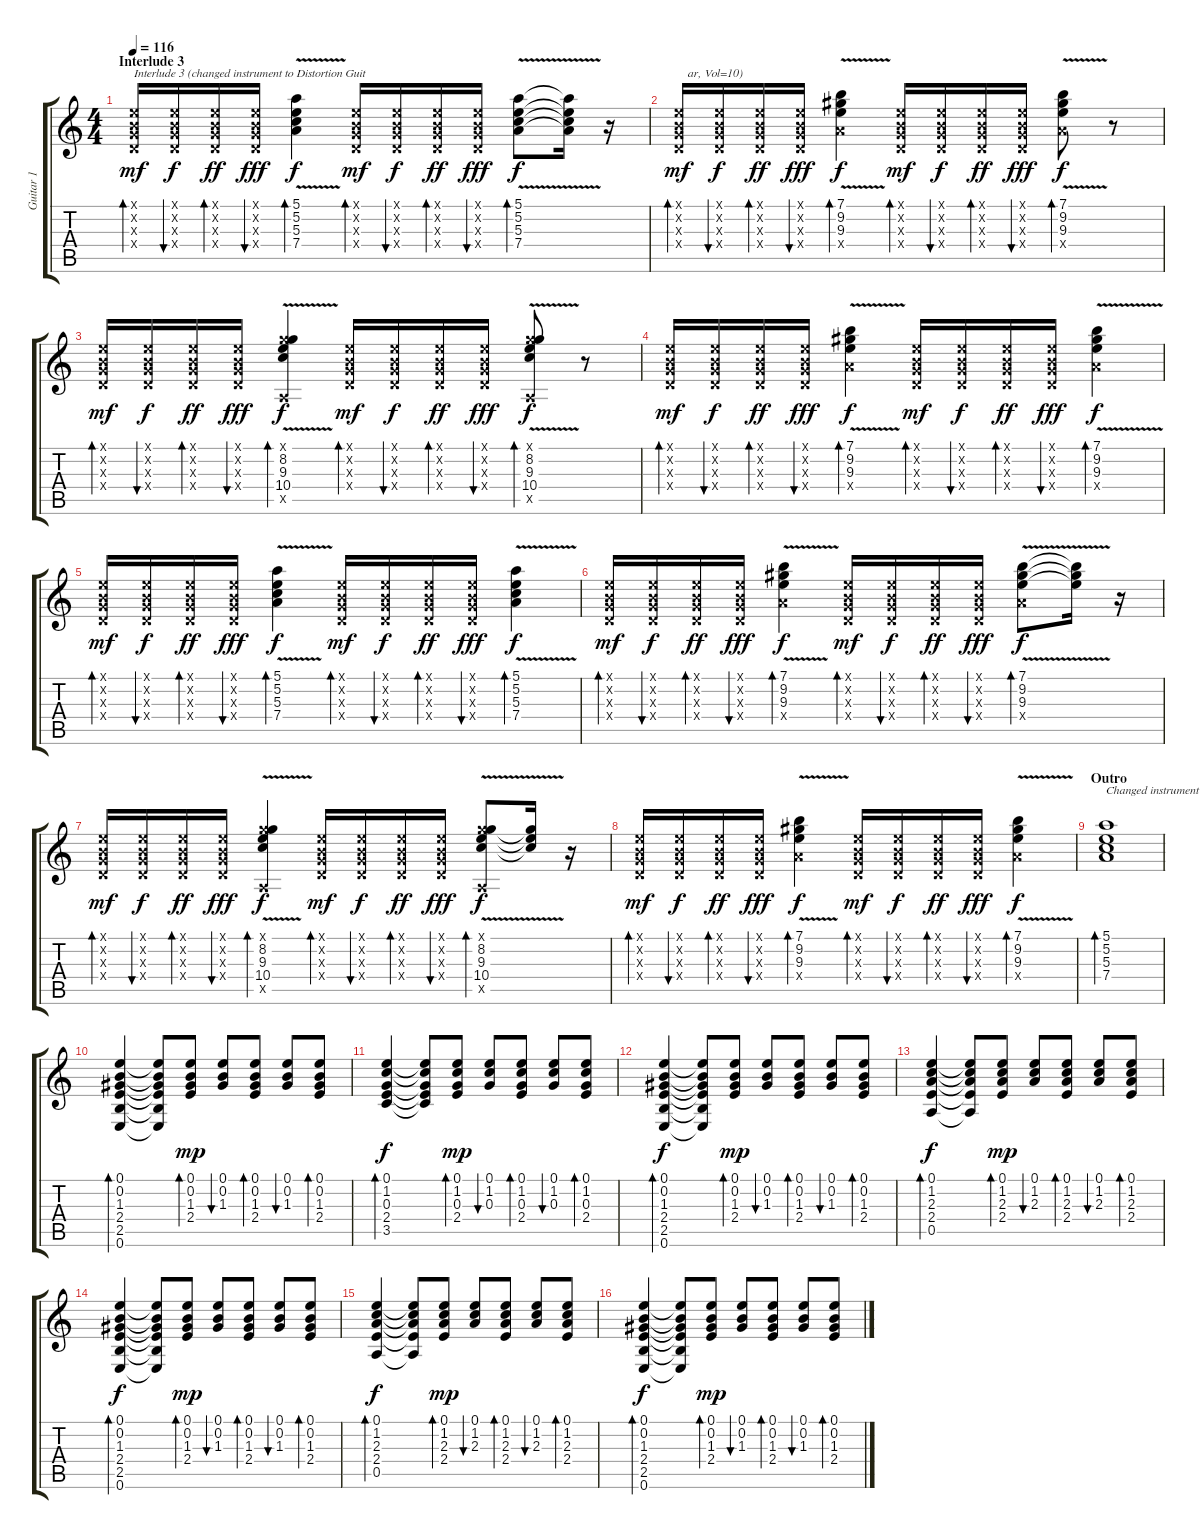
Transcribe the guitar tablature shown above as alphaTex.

\track ("Guitar 1" "Guitar 1") {instrument electricguitarclean}
\staff {score tabs}
\tuning (E4 B3 G3 D3 A2 E2) {hide}
\ts (4 4)
\section ("" "Interlude 3")
\tempo 116
\clef g2
\ks c
(0.1{x} 0.2{x} 0.3{x} 0.4{x}).16{bd 30 txt "Interlude 3 (changed instrument to Distortion Guit" dy mf volume 10 instrument distortionguitar} (0.1{x} 0.2{x} 0.3{x} 0.4{x}).16{bu 30 dy f} (0.1{x} 0.2{x} 0.3{x} 0.4{x}).16{bd 30 dy ff} (0.1{x} 0.2{x} 0.3{x} 0.4{x}).16{bu 30 dy fff} (5.1{v} 5.2{v} 5.3{v} 7.4{v}).4{bd 30 dy f} (0.1{x} 0.2{x} 0.3{x} 0.4{x}).16{bd 30 dy mf} (0.1{x} 0.2{x} 0.3{x} 0.4{x}).16{bu 30 dy f} (0.1{x} 0.2{x} 0.3{x} 0.4{x}).16{bd 30 dy ff} (0.1{x} 0.2{x} 0.3{x} 0.4{x}).16{bu 30 dy fff} (5.1{v} 5.2{v} 5.3{v} 7.4{v}).8{bd 30 dy f} (5.1{t} 5.2{t} 5.3{t} 7.4{t}).16 r.16 |
(0.1{x} 0.2{x} 0.3{x} 0.4{x}).16{bd 30 txt "   ar, Vol=10)" dy mf} (0.1{x} 0.2{x} 0.3{x} 0.4{x}).16{bu 30 dy f} (0.1{x} 0.2{x} 0.3{x} 0.4{x}).16{bd 30 dy ff} (0.1{x} 0.2{x} 0.3{x} 0.4{x}).16{bu 30 dy fff} (7.1{v} 9.2{v} 9.3{v} 7.4{x}).4{bd 30 dy f} (0.1{x} 0.2{x} 0.3{x} 0.4{x}).16{bd 30 dy mf} (0.1{x} 0.2{x} 0.3{x} 0.4{x}).16{bu 30 dy f} (0.1{x} 0.2{x} 0.3{x} 0.4{x}).16{bd 30 dy ff} (0.1{x} 0.2{x} 0.3{x} 0.4{x}).16{bu 30 dy fff} (7.1{v} 9.2{v} 9.3{v} 7.4{x}).8{bd 30 dy f} r.8 |
(0.1{x} 0.2{x} 0.3{x} 0.4{x}).16{bd 30 dy mf} (0.1{x} 0.2{x} 0.3{x} 0.4{x}).16{bu 30 dy f} (0.1{x} 0.2{x} 0.3{x} 0.4{x}).16{bd 30 dy ff} (0.1{x} 0.2{x} 0.3{x} 0.4{x}).16{bu 30 dy fff} (3.1{x} 8.2{v} 9.3{v} 10.4{v} 0.5{x}).4{bd 30 dy f} (0.1{x} 0.2{x} 0.3{x} 0.4{x}).16{bd 30 dy mf} (0.1{x} 0.2{x} 0.3{x} 0.4{x}).16{bu 30 dy f} (0.1{x} 0.2{x} 0.3{x} 0.4{x}).16{bd 30 dy ff} (0.1{x} 0.2{x} 0.3{x} 0.4{x}).16{bu 30 dy fff} (3.1{x} 8.2{v} 9.3{v} 10.4{v} 0.5{x}).8{bd 30 dy f} r.8 |
(0.1{x} 0.2{x} 0.3{x} 0.4{x}).16{bd 30 dy mf} (0.1{x} 0.2{x} 0.3{x} 0.4{x}).16{bu 30 dy f} (0.1{x} 0.2{x} 0.3{x} 0.4{x}).16{bd 30 dy ff} (0.1{x} 0.2{x} 0.3{x} 0.4{x}).16{bu 30 dy fff} (7.1{v} 9.2{v} 9.3{v} 7.4{x}).4{bd 30 dy f} (0.1{x} 0.2{x} 0.3{x} 0.4{x}).16{bd 30 dy mf} (0.1{x} 0.2{x} 0.3{x} 0.4{x}).16{bu 30 dy f} (0.1{x} 0.2{x} 0.3{x} 0.4{x}).16{bd 30 dy ff} (0.1{x} 0.2{x} 0.3{x} 0.4{x}).16{bu 30 dy fff} (7.1{v} 9.2{v} 9.3{v} 7.4{x}).4{bd 30 dy f} |
(0.1{x} 0.2{x} 0.3{x} 0.4{x}).16{bd 30 dy mf} (0.1{x} 0.2{x} 0.3{x} 0.4{x}).16{bu 30 dy f} (0.1{x} 0.2{x} 0.3{x} 0.4{x}).16{bd 30 dy ff} (0.1{x} 0.2{x} 0.3{x} 0.4{x}).16{bu 30 dy fff} (5.1{v} 5.2{v} 5.3{v} 7.4{v}).4{bd 30 dy f} (0.1{x} 0.2{x} 0.3{x} 0.4{x}).16{bd 30 dy mf} (0.1{x} 0.2{x} 0.3{x} 0.4{x}).16{bu 30 dy f} (0.1{x} 0.2{x} 0.3{x} 0.4{x}).16{bd 30 dy ff} (0.1{x} 0.2{x} 0.3{x} 0.4{x}).16{bu 30 dy fff} (5.1{v} 5.2{v} 5.3{v} 7.4{v}).4{bd 30 dy f} |
(0.1{x} 0.2{x} 0.3{x} 0.4{x}).16{bd 30 dy mf} (0.1{x} 0.2{x} 0.3{x} 0.4{x}).16{bu 30 dy f} (0.1{x} 0.2{x} 0.3{x} 0.4{x}).16{bd 30 dy ff} (0.1{x} 0.2{x} 0.3{x} 0.4{x}).16{bu 30 dy fff} (7.1{v} 9.2{v} 9.3{v} 7.4{x}).4{bd 30 dy f} (0.1{x} 0.2{x} 0.3{x} 0.4{x}).16{bd 30 dy mf} (0.1{x} 0.2{x} 0.3{x} 0.4{x}).16{bu 30 dy f} (0.1{x} 0.2{x} 0.3{x} 0.4{x}).16{bd 30 dy ff} (0.1{x} 0.2{x} 0.3{x} 0.4{x}).16{bu 30 dy fff} (7.1{v} 9.2{v} 9.3{v} 7.4{x}).8{bd 30 dy f} (7.1{t} 9.2{t} 9.3{t}).16 r.16 |
(0.1{x} 0.2{x} 0.3{x} 0.4{x}).16{bd 30 dy mf} (0.1{x} 0.2{x} 0.3{x} 0.4{x}).16{bu 30 dy f} (0.1{x} 0.2{x} 0.3{x} 0.4{x}).16{bd 30 dy ff} (0.1{x} 0.2{x} 0.3{x} 0.4{x}).16{bu 30 dy fff} (3.1{x} 8.2{v} 9.3{v} 10.4{v} 0.5{x}).4{bd 30 dy f} (0.1{x} 0.2{x} 0.3{x} 0.4{x}).16{bd 30 dy mf} (0.1{x} 0.2{x} 0.3{x} 0.4{x}).16{bu 30 dy f} (0.1{x} 0.2{x} 0.3{x} 0.4{x}).16{bd 30 dy ff} (0.1{x} 0.2{x} 0.3{x} 0.4{x}).16{bu 30 dy fff} (3.1{x} 8.2{v} 9.3{v} 10.4{v} 0.5{x}).8{bd 30 dy f} (8.2{t} 9.3{t} 10.4{t}).16 r.16 |
(0.1{x} 0.2{x} 0.3{x} 0.4{x}).16{bd 30 dy mf} (0.1{x} 0.2{x} 0.3{x} 0.4{x}).16{bu 30 dy f} (0.1{x} 0.2{x} 0.3{x} 0.4{x}).16{bd 30 dy ff} (0.1{x} 0.2{x} 0.3{x} 0.4{x}).16{bu 30 dy fff} (7.1{v} 9.2{v} 9.3{v} 7.4{x}).4{bd 30 dy f} (0.1{x} 0.2{x} 0.3{x} 0.4{x}).16{bd 30 dy mf} (0.1{x} 0.2{x} 0.3{x} 0.4{x}).16{bu 30 dy f} (0.1{x} 0.2{x} 0.3{x} 0.4{x}).16{bd 30 dy ff} (0.1{x} 0.2{x} 0.3{x} 0.4{x}).16{bu 30 dy fff} (7.1{v} 9.2{v} 9.3{v} 7.4{x}).4{bd 30 dy f} |
\section ("" "Outro")
(5.1 5.2 5.3 7.4).1{bd 60 txt "Changed instrument to Overdriven Guitar)" instrument overdrivenguitar} |
(0.1 0.2 1.3 2.4 2.5 0.6).4{bd 120} (0.1{t} 0.2{t} 1.3{t} 2.4{t} 2.5{t} 0.6{t}).8 (0.1 0.2 1.3 2.4).8{bd 60 dy mp} (0.1 0.2 1.3).8{bu 60} (0.1 0.2 1.3 2.4).8{bd 60} (0.1 0.2 1.3).8{bu 60} (0.1 0.2 1.3 2.4).8{bd 60} |
(0.1 1.2 0.3 2.4 3.5).4{bd 120 dy f} (0.1{t} 1.2{t} 0.3{t} 2.4{t} 3.5{t}).8 (0.1 1.2 0.3 2.4).8{bd 60 dy mp} (0.1 1.2 0.3).8{bu 60} (0.1 1.2 0.3 2.4).8{bd 60} (0.1 1.2 0.3).8{bu 60} (0.1 1.2 0.3 2.4).8{bd 60} |
(0.1 0.2 1.3 2.4 2.5 0.6).4{bd 120 dy f} (0.1{t} 0.2{t} 1.3{t} 2.4{t} 2.5{t} 0.6{t}).8 (0.1 0.2 1.3 2.4).8{bd 60 dy mp} (0.1 0.2 1.3).8{bu 60} (0.1 0.2 1.3 2.4).8{bd 60} (0.1 0.2 1.3).8{bu 60} (0.1 0.2 1.3 2.4).8{bd 60} |
(0.1 1.2 2.3 2.4 0.5).4{bd 120 dy f} (0.1{t} 1.2{t} 2.3{t} 2.4{t} 0.5{t}).8 (0.1 1.2 2.3 2.4).8{bd 60 dy mp} (0.1 1.2 2.3).8{bu 60} (0.1 1.2 2.3 2.4).8{bd 60} (0.1 1.2 2.3).8{bu 60} (0.1 1.2 2.3 2.4).8{bd 60} |
(0.1 0.2 1.3 2.4 2.5 0.6).4{bd 120 dy f} (0.1{t} 0.2{t} 1.3{t} 2.4{t} 2.5{t} 0.6{t}).8 (0.1 0.2 1.3 2.4).8{bd 60 dy mp} (0.1 0.2 1.3).8{bu 60} (0.1 0.2 1.3 2.4).8{bd 60} (0.1 0.2 1.3).8{bu 60} (0.1 0.2 1.3 2.4).8{bd 60} |
(0.1 1.2 2.3 2.4 0.5).4{bd 120 dy f} (0.1{t} 1.2{t} 2.3{t} 2.4{t} 0.5{t}).8 (0.1 1.2 2.3 2.4).8{bd 60 dy mp} (0.1 1.2 2.3).8{bu 60} (0.1 1.2 2.3 2.4).8{bd 60} (0.1 1.2 2.3).8{bu 60} (0.1 1.2 2.3 2.4).8{bd 60} |
(0.1 0.2 1.3 2.4 2.5 0.6).4{bd 120 dy f} (0.1{t} 0.2{t} 1.3{t} 2.4{t} 2.5{t} 0.6{t}).8 (0.1 0.2 1.3 2.4).8{bd 60 dy mp} (0.1 0.2 1.3).8{bu 60} (0.1 0.2 1.3 2.4).8{bd 60} (0.1 0.2 1.3).8{bu 60} (0.1 0.2 1.3 2.4).8{bd 60}
